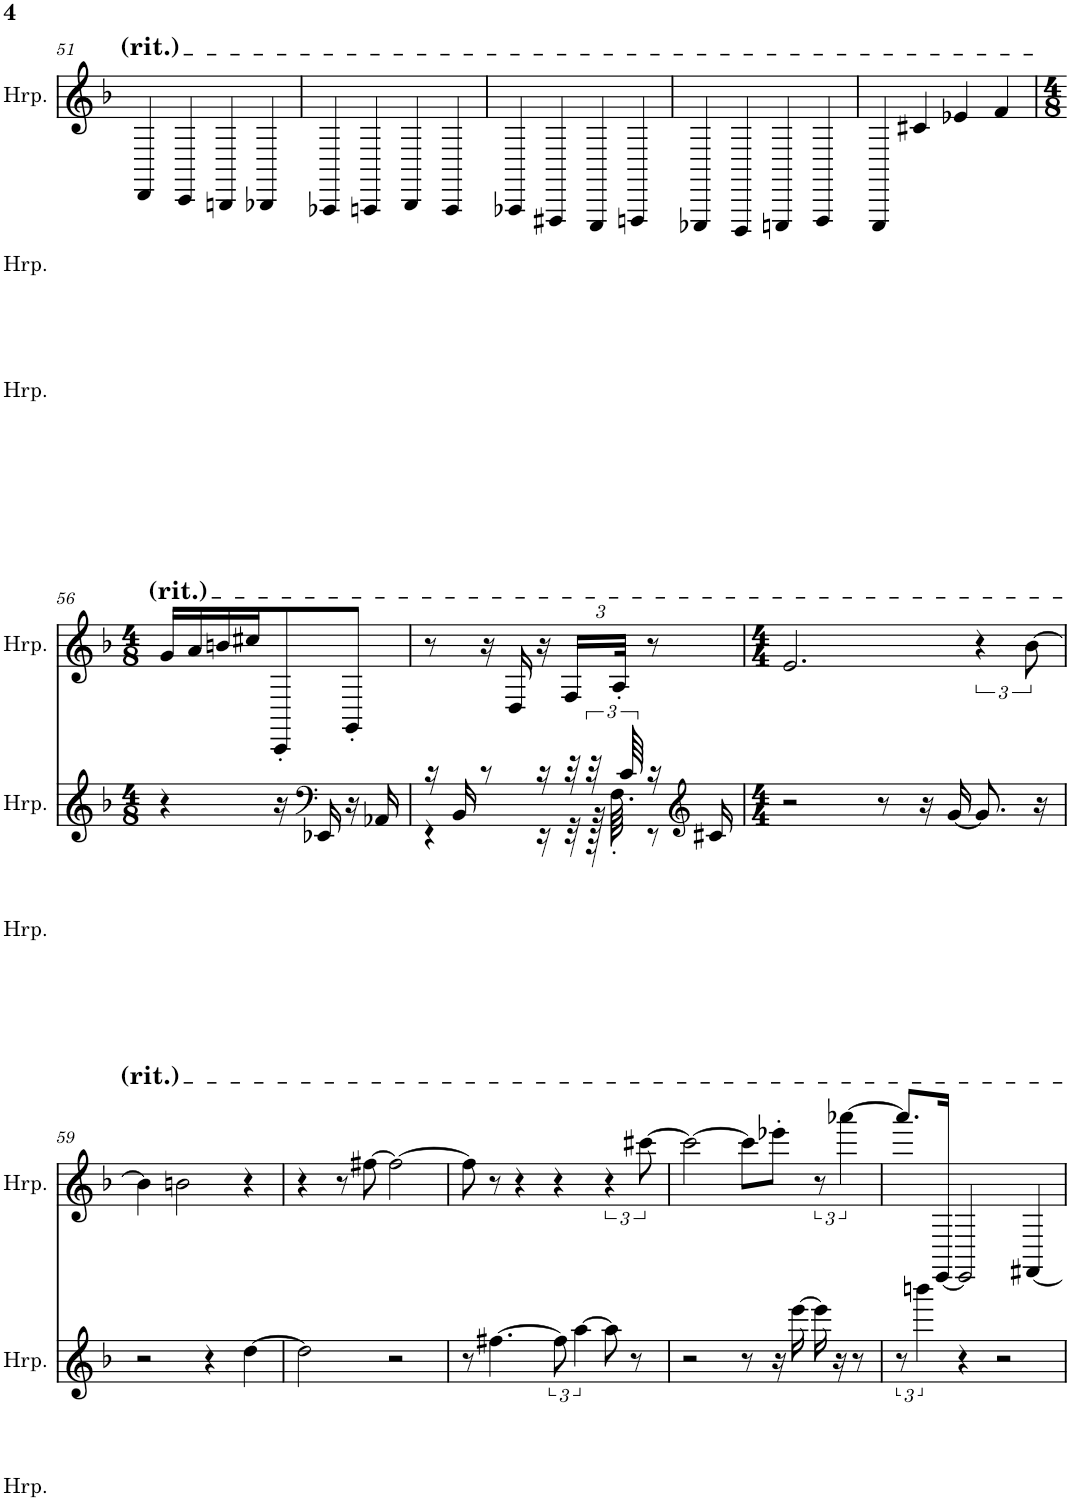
**kern	**kern	**kern
*part3	*part2	*part1
*staff3	*staff2	*staff1
*I"Harp	*I"Harp	*I"Harp
*I'Hrp.	*I'Hrp.	*I'Hrp.
!!LO:PB:g=z
*clefG2	*clefG2	*clefG2
*k[b-]	*k[b-]	*k[b-]
*M4/4	*M4/4	*M4/4
=51	=51	=51
1r	1r	4DD/
.	.	4CC/
.	.	4BBBn/
.	.	4BBB-X/
=52	=52	=52
1r	1r	4AAA-X/
.	.	4AAAn/
.	.	4BBB-/
.	.	4AAA/
=53	=53	=53
1r	1r	4AAA-X/
.	.	4FFF#X/
.	.	4EEE/
.	.	4FFFn/
=54	=54	=54
1r	1r	4EEE-X/
.	.	4DDD/
.	.	4EEEn/
.	.	4FFF/
=55	=55	=55
1r	1r	4EEE/
.	.	4c#X/
.	.	4e-X/
.	.	4f/
!!LO:LB:g=z
=56	=56	=56
*M4/8	*M4/8	*M4/8
2r	4r	16g/LL
.	.	16a/
.	.	16bn/
.	.	16cc#X/J
.	16r	8CC'/
*	*clefF4	*
.	16EE-X/	.
.	16r	8GG'/J
.	16AA-X/	.
=57	=57	=57
*	*^	*
2r	16r	4r	8r
.	16BB-/	.	.
.	8r	.	16r
.	.	.	16D/
.	16r	16r	16r
*	*	*	*Xbrackettup
.	32r	32r	24F/LL
.	48r	128r	.
.	.	64.F'\	.
.	.	.	48A'/JJk
.	96c/	.	.
.	16r	8r	8r
*	*clefG2	*	*
.	16c#X/	.	.
*	*v	*v	*
=58	=58	=58
*M4/4	*M4/4	*M4/4
1r	2r	2.e/
.	8r	.
.	16r	.
.	[16g/	.
*	*	*brackettup
.	8.g/]	6r
.	.	[12b-\
.	16r	.
!!LO:LB:g=z
=59	=59	=59
1r	2r	4b-\]
.	.	2bn\
.	4r	.
.	[4dd\	4r
=60	=60	=60
1r	2dd\]	4r
.	.	8r
.	.	[8ff#X\
.	2r	2ff#\_
=61	=61	=61
1r	8r	8ff#\]
.	[4.ff#X\	8r
.	.	4r
.	12ff#\]	4r
.	[6aa\	.
.	8aa\]	6r
.	8r	.
.	.	[12ccc#X\
=62	=62	=62
1r	2r	2ccc#\_
.	8r	8ccc#\L]
.	16r	8eee-X'\J
.	[16eee\	.
.	16eee\]	12r
.	16r	.
.	.	[6aaa-X\
.	8r	.
=63	=63	=63
1r	12r	8.aaa-/L]
.	6bbbn\	.
.	.	[16EE/Jk
.	4r	2EE/]
.	2r	.
.	.	[4FF#X/
=	=	=
*-	*-	*-
